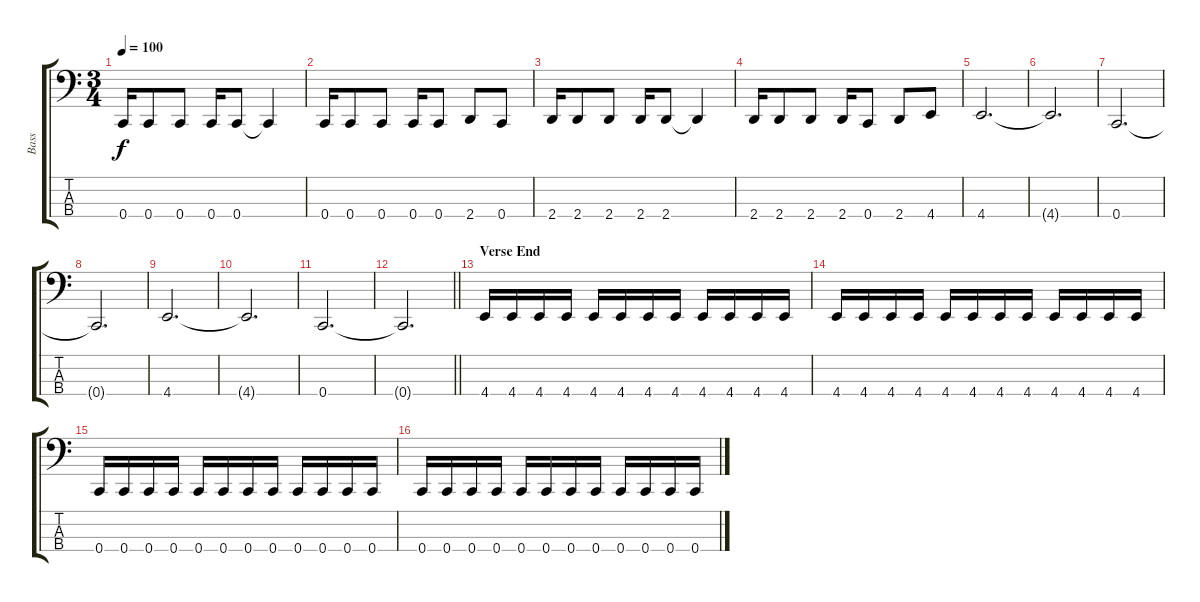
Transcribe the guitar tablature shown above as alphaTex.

\track ("Bass" "Bass") {instrument electricbassfinger}
\staff {score tabs}
\tuning (F2 C2 G1 C1) {hide}
\ts (3 4)
\tempo 100
\clef f4
\ks c
0.4.16{dy f} 0.4.8 0.4.8 0.4.16 0.4.8 0.4{t}.4 |
0.4.16 0.4.8 0.4.8 0.4.16 0.4.8 2.4.8 0.4.8 |
2.4.16 2.4.8 2.4.8 2.4.16 2.4.8 2.4{t}.4 |
2.4.16 2.4.8 2.4.8 2.4.16 0.4.8 2.4.8 4.4.8 |
4.4.2{d} |
4.4{t}.2{d} |
0.4.2{d} |
0.4{t}.2{d} |
4.4.2{d} |
4.4{t}.2{d} |
0.4.2{d} |
\barLineRight lightlight
0.4{t}.2{d} |
\section ("" "Verse End")
4.4.16 4.4.16 4.4.16 4.4.16 4.4.16 4.4.16 4.4.16 4.4.16 4.4.16 4.4.16 4.4.16 4.4.16 |
4.4.16 4.4.16 4.4.16 4.4.16 4.4.16 4.4.16 4.4.16 4.4.16 4.4.16 4.4.16 4.4.16 4.4.16 |
0.4.16 0.4.16 0.4.16 0.4.16 0.4.16 0.4.16 0.4.16 0.4.16 0.4.16 0.4.16 0.4.16 0.4.16 |
0.4.16 0.4.16 0.4.16 0.4.16 0.4.16 0.4.16 0.4.16 0.4.16 0.4.16 0.4.16 0.4.16 0.4.16
